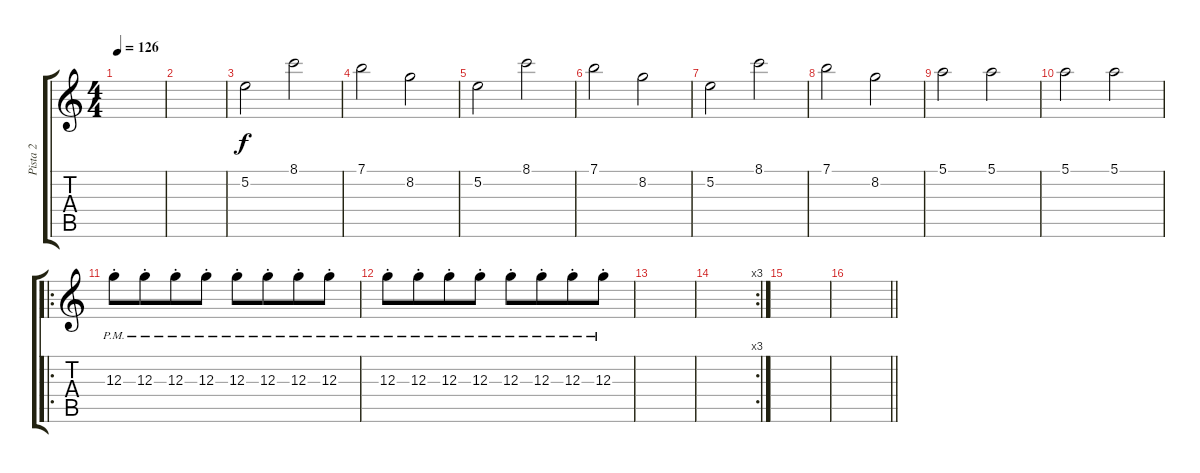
\track ("Pista 2" "Pista 2") {instrument acousticguitarnylon}
\staff {score tabs}
\tuning (E4 B3 G3 D3 A2 E2) {hide}
\ts (4 4)
\tempo 126
\clef g2
\ks c
|
|
5.2.2 8.1.2 |
7.1.2 8.2.2 |
5.2.2 8.1.2 |
7.1.2 8.2.2 |
5.2.2 8.1.2 |
7.1.2 8.2.2 |
5.1.2 5.1.2 |
5.1.2 5.1.2 |
\ro
12.3{pm st}.8 12.3{pm st}.8{beam merge} 12.3{pm st}.8 12.3{pm st}.8 12.3{pm st}.8 12.3{pm st}.8{beam merge} 12.3{pm st}.8 12.3{pm st}.8 |
12.3{pm st}.8 12.3{pm st}.8{beam merge} 12.3{pm st}.8 12.3{pm st}.8 12.3{pm st}.8 12.3{pm st}.8{beam merge} 12.3{pm st}.8 12.3{pm st}.8 |
|
\rc 3
|
|
\barLineRight lightlight
